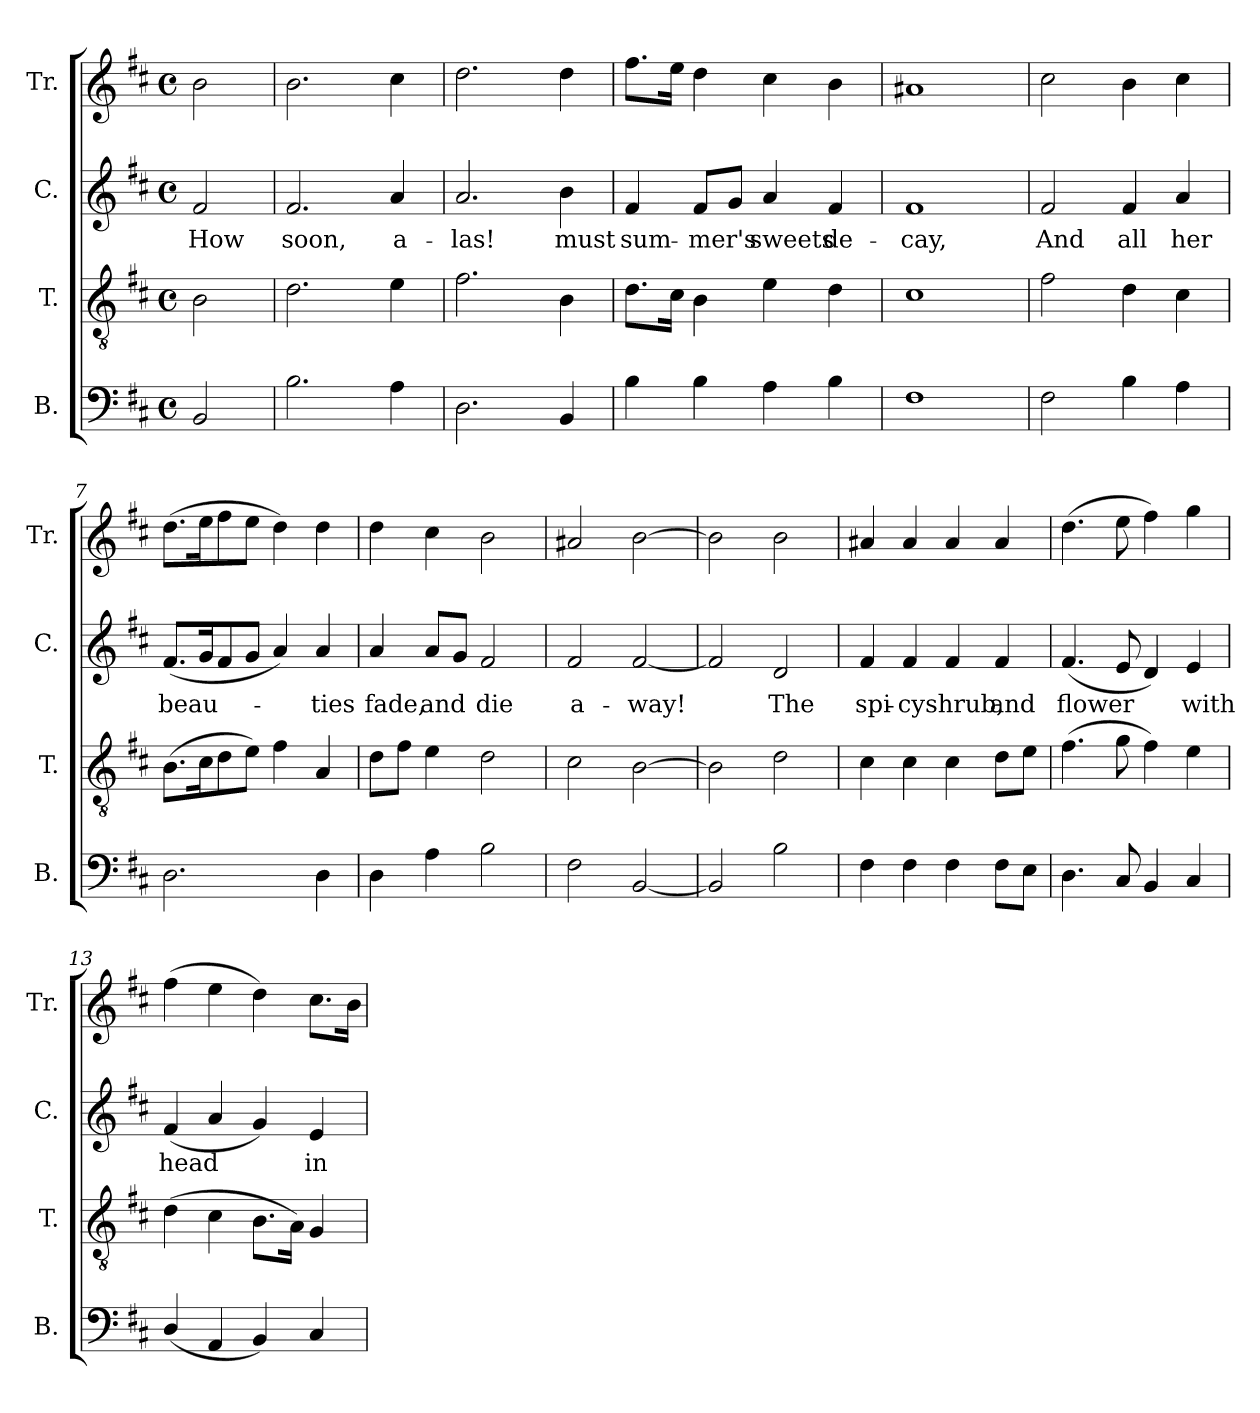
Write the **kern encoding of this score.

**kern	**kern	**kern	**text	**kern
*part4	*part3	*part2	*part2	*part1
*staff4	*staff3	*staff2	*staff2	*staff1
*I"B.	*I"T.	*I"C.	*	*I"Tr.
*I'B.	*I'T.	*I'C.	*	*I'Tr.
*clefF4	*clefGv2	*clefG2	*	*clefG2
*k[f#c#]	*k[f#c#]	*k[f#c#]	*	*k[f#c#]
*M4/4	*M4/4	*M4/4	*	*M4/4
*met(c)	*met(c)	*met(c)	*	*met(c)
*MM120	*MM120	*MM120	*	*MM120
=1	=1	=1	=1	=1
2BB/	2B\	2f#/	How	2b\
=2	=2	=2	=2	=2
2.B\	2.d\	2.f#/	soon,	2.b\
4A\	4e\	4a/	a-	4cc#\
=3	=3	=3	=3	=3
2.D\	2.f#\	2.a/	-las!	2.dd\
4BB/	4B\	4b\	must	4dd\
=4	=4	=4	=4	=4
4B\	8.d\L	4f#/	sum-	8.ff#\L
.	16c#\Jk	.	.	16ee\Jk
4B\	4B\	8f#/L	-mer's	4dd\
.	.	8g/J	.	.
4A\	4e\	4a/	sweets	4cc#\
4B\	4d\	4f#/	de-	4b\
=5	=5	=5	=5	=5
1F#	1c#	1f#	-cay,	1a#X
=6	=6	=6	=6	=6
2F#\	2f#\	2f#/	And	2cc#\
4B\	4d\	4f#/	all	4b\
4A\	4c#\	4a/	her	4cc#\
=7	=7	=7	=7	=7
2.D\	(8.B\L	(8.f#/L	beau-	(8.dd\L
.	16c#\K	16g/K	.	16ee\K
.	8d\	8f#/	.	8ff#\
.	8e\J)	8g/J	.	8ee\J
.	4f#\	4a/)	.	4dd\)
4D\	4A/	4a/	-ties	4dd\
=8	=8	=8	=8	=8
4D\	8d\L	4a/	fade,	4dd\
.	8f#\J	.	.	.
4A\	4e\	8a/L	and	4cc#\
.	.	8g/J	.	.
2B\	2d\	2f#/	die	2b\
=9	=9	=9	=9	=9
2F#\	2c#\	2f#/	a-	2a#X/
[2BB/	[2B\	[2f#/	-way!	[2b\
=10	=10	=10	=10	=10
2BB/]	2B\]	2f#/]	.	2b\]
2B\	2d\	2d/	The	2b\
!!LO:LB:g=z
=11	=11	=11	=11	=11
4F#\	4c#\	4f#/	spi-	4a#X/
4F#\	4c#\	4f#/	-cy	4a#/
4F#\	4c#\	4f#/	shrub,	4a#/
8F#\L	8d\L	4f#/	and	4a#/
8E\J	8e\J	.	.	.
=12	=12	=12	=12	=12
4.D\	(4.f#\	(4.f#/	flower	(4.dd\
8C#/	8g\	8e/	.	8ee\
4BB/	4f#\)	4d/)	.	4ff#\)
4C#/	4e\	4e/	with	4gg\
=13	=13	=13	=13	=13
(4D/	(4d\	(4f#/	head	(4ff#\
4AA/	4c#\	4a/	.	4ee\
4BB/)	8.B\L	4g/)	.	4dd\)
.	16A\Jk)	.	.	.
4C#/	4G/	4e/	in-	8.cc#\L
.	.	.	.	16b\Jk
=	=	=	=	=
*-	*-	*-	*-	*-
